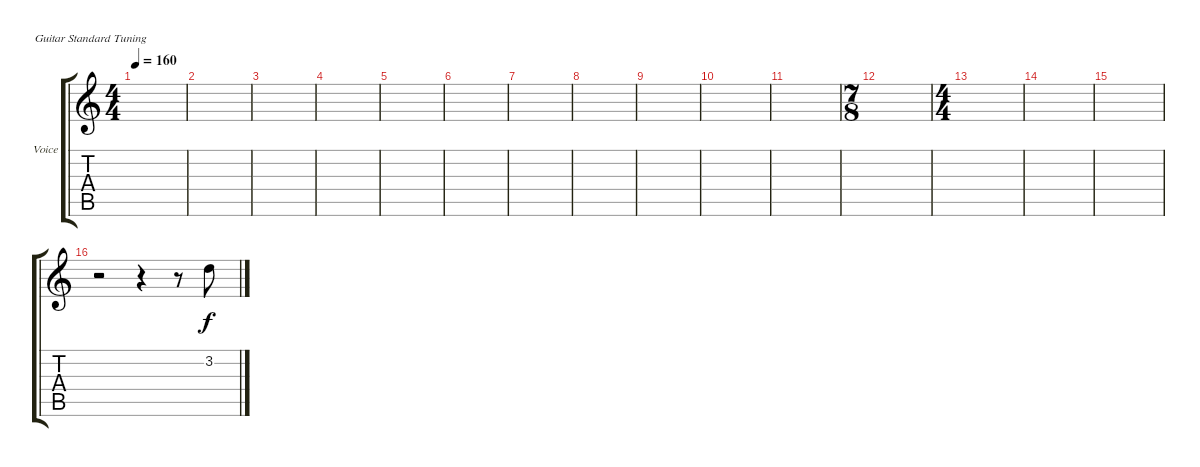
\bracketExtendMode groupsimilarinstruments
\firstSystemTrackNameOrientation horizontal
\otherSystemsTrackNameOrientation horizontal
\track ("Voice" "Voice") {mute instrument lead6voice}
\staff {score tabs}
\tuning (E4 B3 G3 D3 A2 E2)
\displaytranspose 12
\ts (4 4)
\tempo 160
\clef g2
\ks c
|
|
|
|
|
|
|
|
|
|
|
\ts (7 8)
|
\ts (4 4)
|
|
|
r.2 r.4 r.8 3.2.8{dy f}
